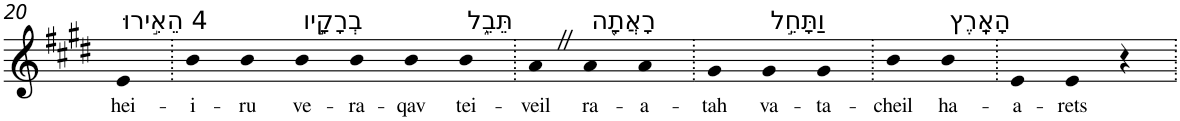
**kern	**text
*part1	*part1
*staff1	*staff1
*I"Piano	*
*I'Pno	*
!!LO:PB:g=z
*clefG2	*
*k[f#c#g#d#]	*
*E:	*
=20	=20
!LO:TX:a:t=4 הֵאִ֣ירוּ	!
!	!LO:LY:b
4e	hei-
=21.	=21.
!	!LO:LY:b
4b	-i-
!	!LO:LY:b
4b	-ru
!LO:TX:a:t=בְרָקָ֣יו	!
!	!LO:LY:b
4b	ve-
!	!LO:LY:b
4b	-ra-
!	!LO:LY:b
4b	-qav
!LO:TX:a:t=תֵּבֵ֑ל	!
!	!LO:LY:b
4b	tei-
=22.	=22.
!	!LO:LY:b
4aZ	-veil
!LO:TX:a:t=רָאֲתָ֖ה	!
!	!LO:LY:b
4a	ra-
!	!LO:LY:b
4a	-a-
=23.	=23.
!	!LO:LY:b
4g#	-tah
!LO:TX:a:t=וַתָּחֵ֣ל	!
!	!LO:LY:b
4g#	va-
!	!LO:LY:b
4g#	-ta-
=24.	=24.
!	!LO:LY:b
4b	-cheil
!LO:TX:a:t=הָאָֽרֶץ	!
!	!LO:LY:b
4b	ha-
=25.	=25.
!	!LO:LY:b
4e	-a-
!	!LO:LY:b
4e	-rets
4r	.
=.	=.
*-	*-
